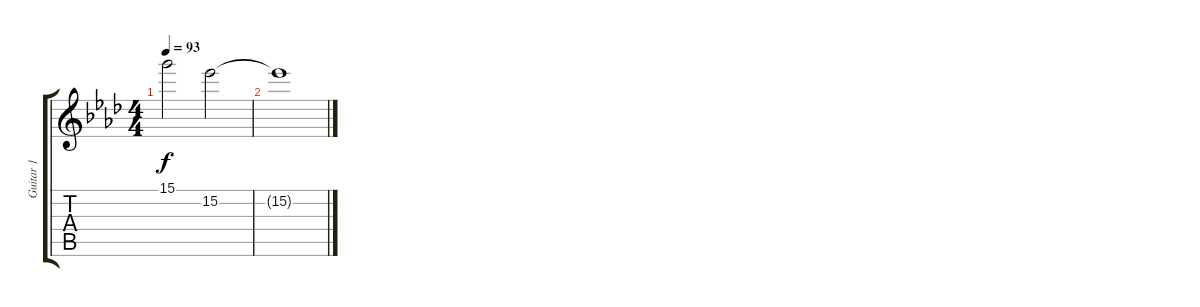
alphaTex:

\track ("Guitar 1" "Guitar 1") {instrument distortionguitar}
\staff {score tabs}
\tuning (E4 C4 G3 C3 G2 C2) {hide}
\ts (4 4)
\tempo 93
\clef g2
\ks ab
15.1.2{dy f} 15.2.2 |
15.2{t}.1
